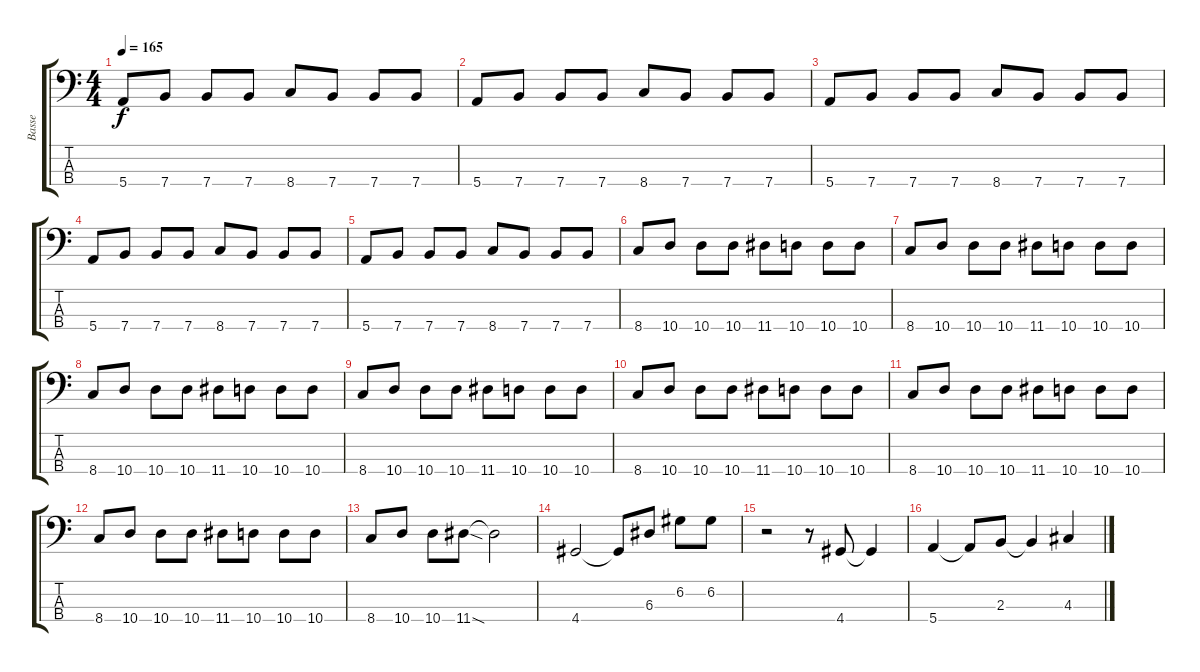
\track ("Basse" "Basse") {instrument electricbasspick}
\staff {score tabs}
\tuning (G2 D2 A1 E1) {hide}
\ts (4 4)
\tempo 165
\clef f4
\ks c
5.4.8{dy f} 7.4.8 7.4.8 7.4.8 8.4.8 7.4.8 7.4.8 7.4.8 |
5.4.8 7.4.8 7.4.8 7.4.8 8.4.8 7.4.8 7.4.8 7.4.8 |
5.4.8 7.4.8 7.4.8 7.4.8 8.4.8 7.4.8 7.4.8 7.4.8 |
5.4.8 7.4.8 7.4.8 7.4.8 8.4.8 7.4.8 7.4.8 7.4.8 |
5.4.8 7.4.8 7.4.8 7.4.8 8.4.8 7.4.8 7.4.8 7.4.8 |
8.4.8 10.4.8 10.4.8 10.4.8 11.4.8 10.4.8 10.4.8 10.4.8 |
8.4.8 10.4.8 10.4.8 10.4.8 11.4.8 10.4.8 10.4.8 10.4.8 |
8.4.8 10.4.8 10.4.8 10.4.8 11.4.8 10.4.8 10.4.8 10.4.8 |
8.4.8 10.4.8 10.4.8 10.4.8 11.4.8 10.4.8 10.4.8 10.4.8 |
8.4.8 10.4.8 10.4.8 10.4.8 11.4.8 10.4.8 10.4.8 10.4.8 |
8.4.8 10.4.8 10.4.8 10.4.8 11.4.8 10.4.8 10.4.8 10.4.8 |
8.4.8 10.4.8 10.4.8 10.4.8 11.4.8 10.4.8 10.4.8 10.4.8 |
8.4.8 10.4.8 10.4.8 11.4{sod}.8 11.4{t}.2 |
4.4.2 4.4{t}.8 6.3.8 6.2.8 6.2.8 |
r.2 r.8 4.4.8 4.4{t}.4 |
5.4.4 5.4{t}.8 2.3.8 2.3{t}.4 4.3.4
